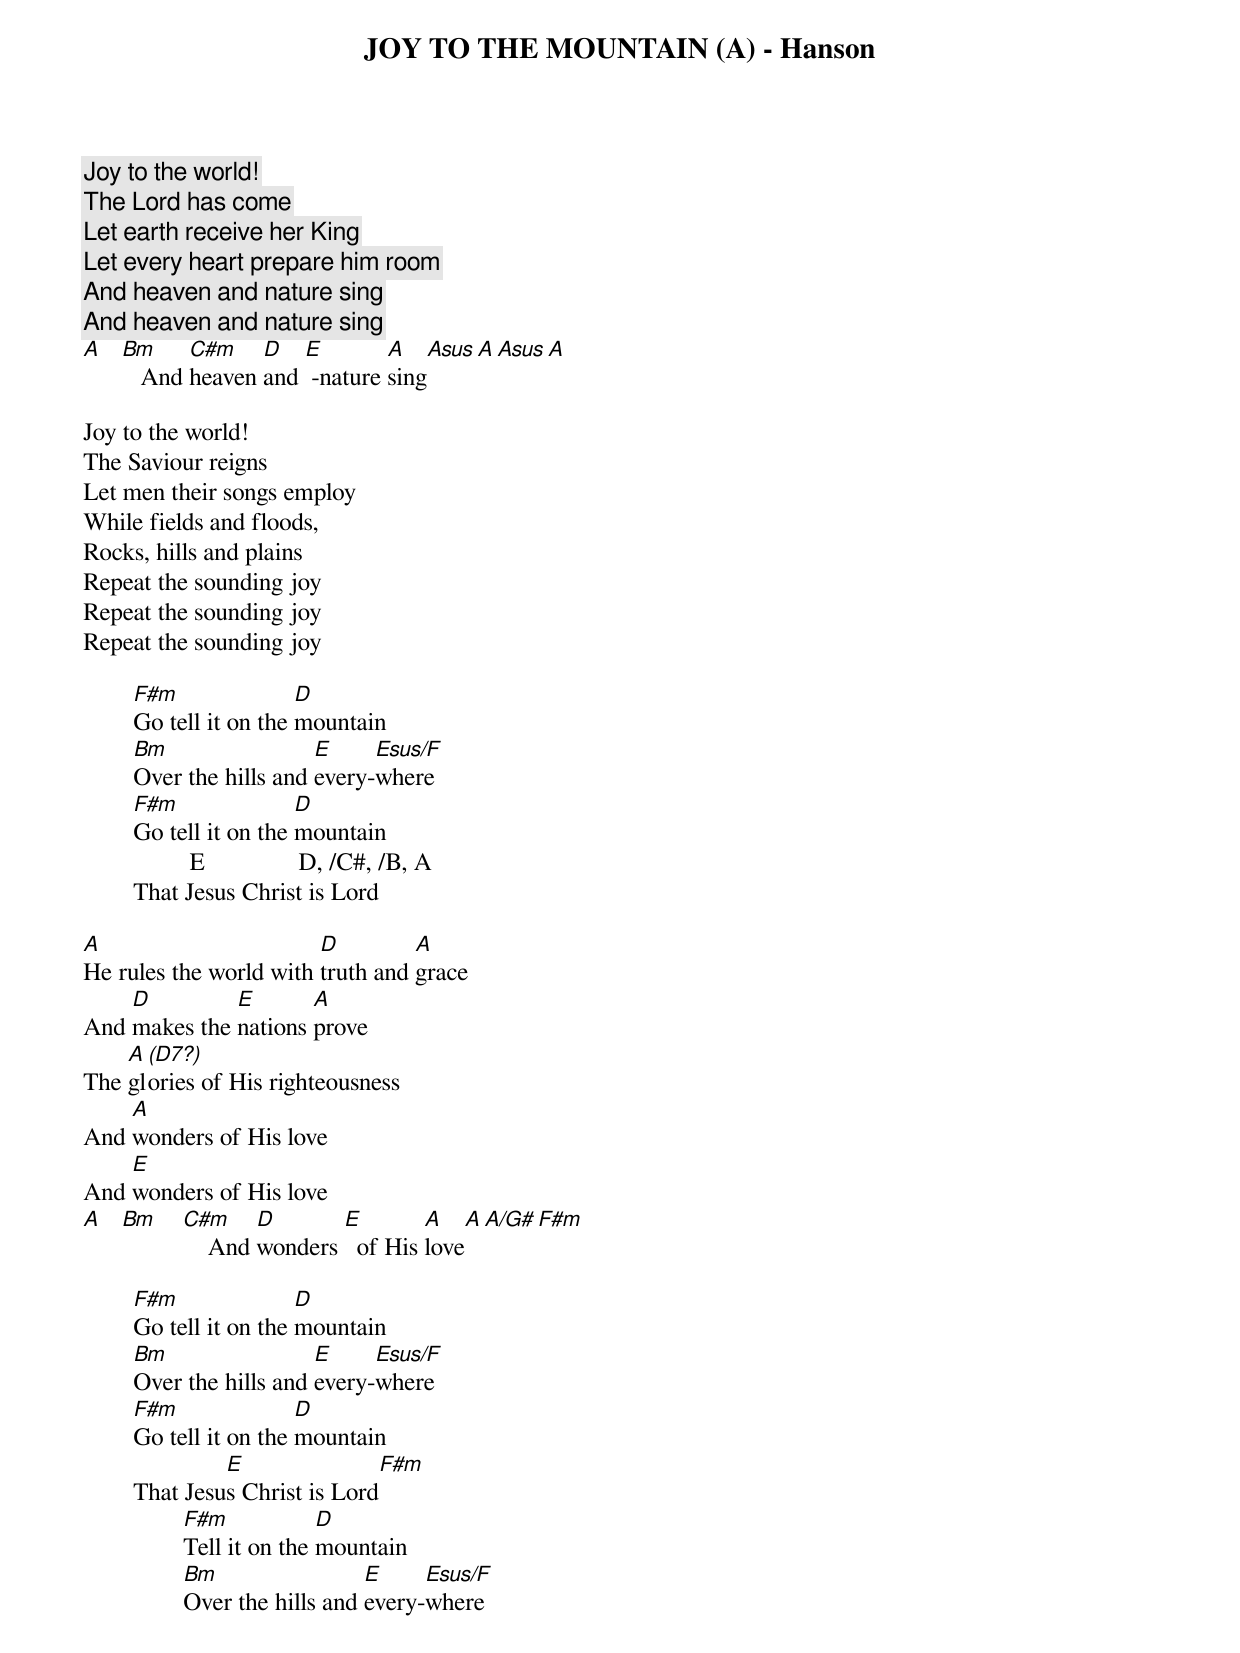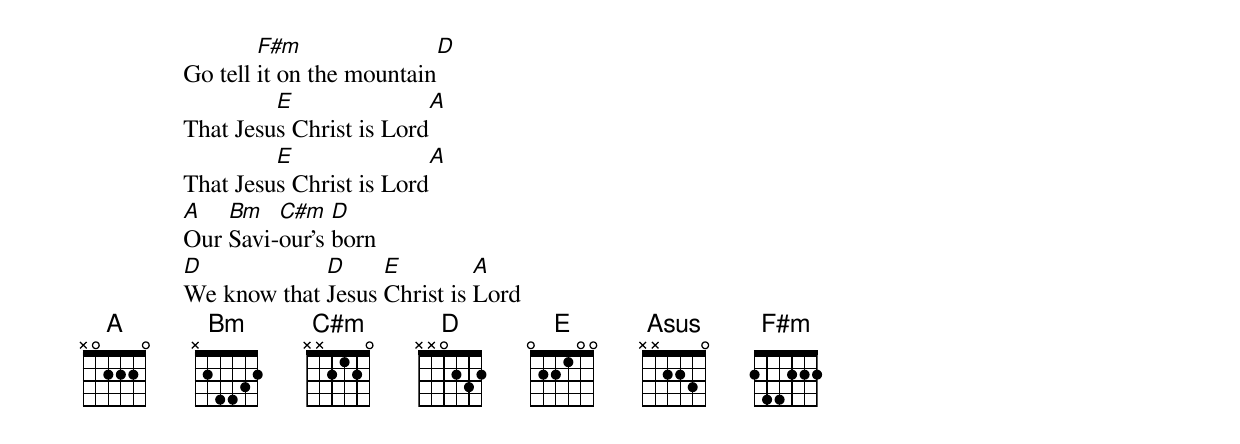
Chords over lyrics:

JOY TO THE MOUNTAIN (A) - Hanson

Joy to the world!
The Lord has come
Let earth receive her King
Let every heart prepare him room
And heaven and nature sing
And heaven and nature sing
A  Bm     C#m    D   E        A    Asus A Asus A
      And heaven and  -nature sing

Joy to the world!
The Saviour reigns
Let men their songs employ
While fields and floods,
Rocks, hills and plains
Repeat the sounding joy
Repeat the sounding joy
Repeat the sounding joy

	F#m               D
	Go tell it on the mountain
	Bm                 E     Esus/F
	Over the hills and every-where
	F#m               D
	Go tell it on the mountain
		 E               D, /C#, /B, A
	That Jesus Christ is Lord

A                       D         A
He rules the world with truth and grace
    D         E       A
And makes the nations prove
    A (D7?)
The glories of His righteousness
    A
And wonders of His love
    E
And wonders of His love
A  Bm  C#m     D       E        A    A  A/G# F#m
           And wonders   of His love

	F#m               D
	Go tell it on the mountain
	Bm                 E     Esus/F
	Over the hills and every-where
	F#m               D
	Go tell it on the mountain
		 E               F#m
	That Jesus Christ is Lord
		F#m            D
		Tell it on the mountain
		Bm                 E     Esus/F
		Over the hills and every-where
			F#m               D
		Go tell it on the mountain
			 E               A
		That Jesus Christ is Lord
			 E               A
		That Jesus Christ is Lord
		A   Bm   C#m   D
		Our Savi-our's born
		D            D     E         A
		We know that Jesus Christ is Lord
